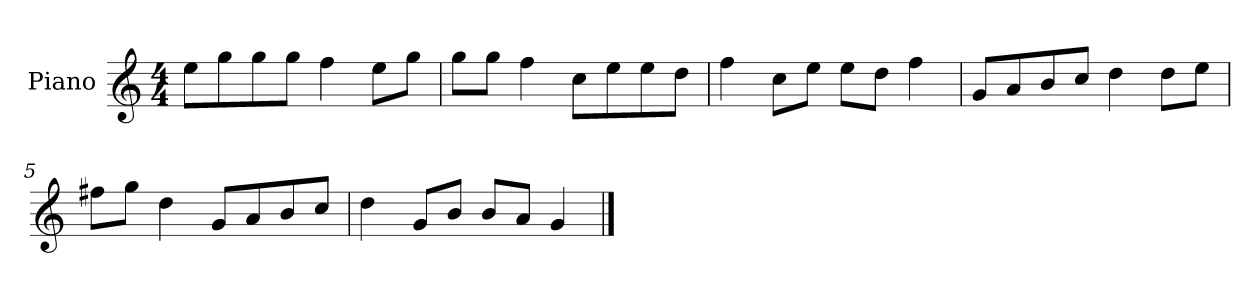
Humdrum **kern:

**kern
*part1
*staff1
*I"Piano
*I'P-no
*clefG2
*k[]
*M4/4
*MM90
=1
8ee\L
8gg\
8gg\
8gg\J
4ff\
8ee\L
8gg\J
=2
8gg\L
8gg\J
4ff\
8cc\L
8ee\
8ee\
8dd\J
=3
4ff\
8cc\L
8ee\J
8ee\L
8dd\J
4ff\
=4
8g/L
8a/
8b/
8cc/J
4dd\
8dd\L
8ee\J
=5
8ff#X\L
8gg\J
4dd\
8g/L
8a/
8b/
8cc/J
!!LO:LB:g=z
=6
4dd\
8g/L
8b/J
8b/L
8a/J
4g/
==
*-
